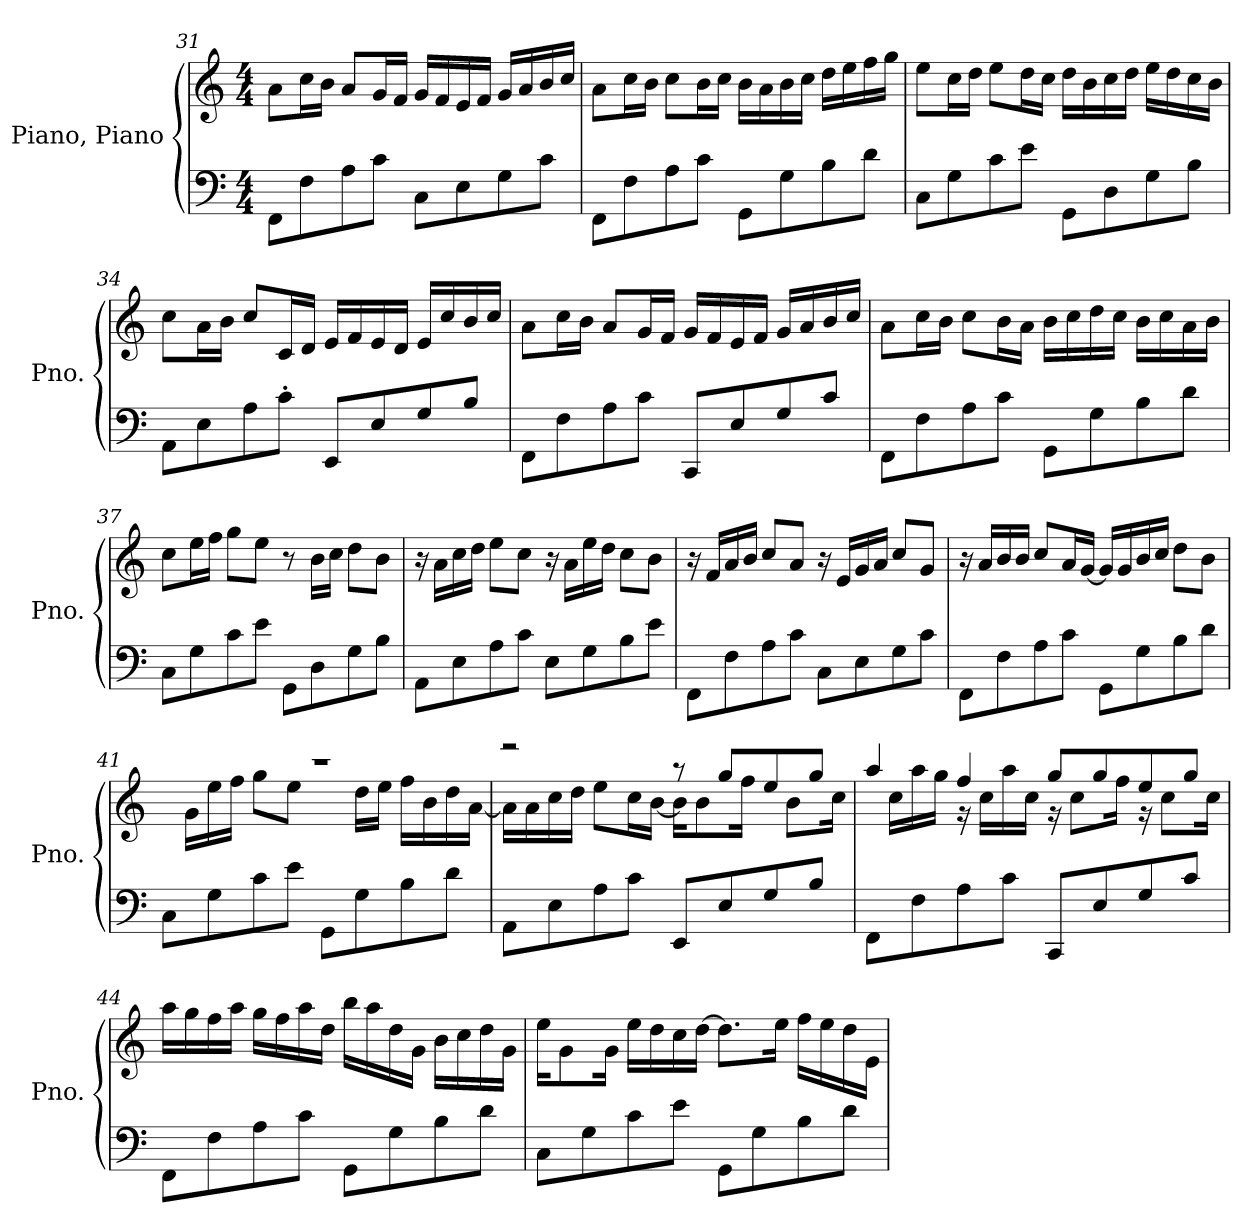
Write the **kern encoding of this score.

**kern	**kern
*part1	*part1
*staff2	*staff1
*I"Piano, Piano	*
*I'Pno.	*
*clefF4	*clefG2
*k[]	*k[]
*M4/4	*M4/4
=31	=31
8FF\L	8a\L
8F\	16cc\L
.	16b\JJ
8A\	8a/L
8c\J	16g/L
.	16f/JJ
8C\L	16g/LL
.	16f/
8E\	16e/
.	16f/JJ
8G\	16g/LL
.	16a/
8c\J	16b/
.	16cc/JJ
!!LO:LB:g=z
=32	=32
8FF\L	8a\L
8F\	16cc\L
.	16b\JJ
8A\	8cc\L
8c\J	16b\L
.	16cc\JJ
8GG\L	16b\LL
.	16a\
8G\	16b\
.	16cc\JJ
8B\	16dd\LL
.	16ee\
8d\J	16ff\
.	16gg\JJ
=33	=33
8C\L	8ee\L
8G\	16cc\L
.	16dd\JJ
8c\	8ee\L
8e\J	16dd\L
.	16cc\JJ
8GG\L	16dd\LL
.	16b\
8D\	16cc\
.	16dd\JJ
8G\	16ee\LL
.	16dd\
8B\J	16cc\
.	16b\JJ
=34	=34
8AA\L	8cc\L
8E\	16a\L
.	16b\JJ
8A\	8cc/L
8c'\J	16c/L
.	16d/JJ
8EE/L	16e/LL
.	16f/
8E/	16e/
.	16d/JJ
8G/	16e/LL
.	16cc/
8B/J	16b/
.	16cc/JJ
!!LO:LB:g=z
=35	=35
8FF\L	8a\L
8F\	16cc\L
.	16b\JJ
8A\	8a/L
8c\J	16g/L
.	16f/JJ
8CC/L	16g/LL
.	16f/
8E/	16e/
.	16f/JJ
8G/	16g/LL
.	16a/
8c/J	16b/
.	16cc/JJ
=36	=36
8FF\L	8a\L
8F\	16cc\L
.	16b\JJ
8A\	8cc\L
8c\J	16b\L
.	16a\JJ
8GG\L	16b\LL
.	16cc\
8G\	16dd\
.	16cc\JJ
8B\	16b\LL
.	16cc\
8d\J	16a\
.	16b\JJ
=37	=37
8C\L	8cc\L
8G\	16ee\L
.	16ff\JJ
8c\	8gg\L
8e\J	8ee\J
8GG\L	8r
8D\	16b\LL
.	16cc\JJ
8G\	8dd\L
8B\J	8b\J
!!LO:LB:g=z
=38	=38
8AA\L	16r
.	16a\LL
8E\	16cc\
.	16dd\JJ
8A\	8ee\L
8c\J	8cc\J
8E\L	16r
.	16a\LL
8G\	16ee\
.	16dd\JJ
8B\	8cc\L
8e\J	8b\J
=39	=39
8FF\L	16r
.	16f/LL
8F\	16a/
.	16b/JJ
8A\	8cc/L
8c\J	8a/J
8C\L	16r
.	16e/LL
8E\	16g/
.	16a/JJ
8G\	8cc/L
8c\J	8g/J
=40	=40
8FF\L	16r
.	16a/LL
8F\	16b/
.	16b/JJ
8A\	8cc/L
8c\J	16a/L
.	[16g/JJ
8GG\L	16g/LL]
.	16g/
8G\	16b/
.	16cc/JJ
8B\	8dd\L
8d\J	8b\J
!!LO:LB:g=z
=41	=41
*	*^
8C\L	1rccc	16ryy
.	.	16g\LL
8G\	.	16ee\
.	.	16ff\JJ
8c\	.	8gg\L
8e\J	.	8ee\J
8GG\L	.	8ryy
8G\	.	16dd\LL
.	.	16ee\JJ
8B\	.	16ff\LL
.	.	16b\
8d\J	.	16dd\
.	.	[16a\JJ
=42	=42	=42
8AA\L	2reee	16a\LL]
.	.	16a\
8E\	.	16cc\
.	.	16dd\JJ
8A\	.	8ee\L
8c\J	.	16cc\L
.	.	[16b\JJ
8EE/L	8r	16b\KL]
.	.	8b\
8E/	8gg/L	.
.	.	16ff\Jk
8G/	8ee/	16ryy
.	.	8b\L
8B/J	8gg/J	.
.	.	16cc\Jk
=43	=43	=43
8FF\L	4aa/	16ryy
.	.	16cc\LL
8F\	.	16aa\
.	.	16gg\JJ
8A\	4ff/	16r
.	.	16cc\LL
8c\J	.	16aa\
.	.	16cc\JJ
8CC/L	8gg/L	16r
.	.	8cc\L
8E/	8gg/	.
.	.	16ff\Jk
8G/	8ee/	16r
.	.	8cc\L
8c/J	8gg/J	.
.	.	16cc\Jk
*	*v	*v
!!LO:PB:g=z
=44	=44
8FF\L	16aa\LL
.	16gg\
8F\	16ff\
.	16aa\JJ
8A\	16gg\LL
.	16ff\
8c\J	16aa\
.	16dd\JJ
8GG\L	16bb\LL
.	16aa\
8G\	16dd\
.	16g\JJ
8B\	16b\LL
.	16cc\
8d\J	16dd\
.	16g\JJ
=45	=45
8C\L	16ee\KL
.	8g\
8G\	.
.	16g\Jk
8c\	16ee\LL
.	16dd\
8e\J	16cc\
.	[16dd\JJ
8GG\L	8.dd\L]
8G\	.
.	16ee\Jk
8B\	16ff\LL
.	16ee\
8d\J	16dd\
.	16e\JJ
=	=
*-	*-
